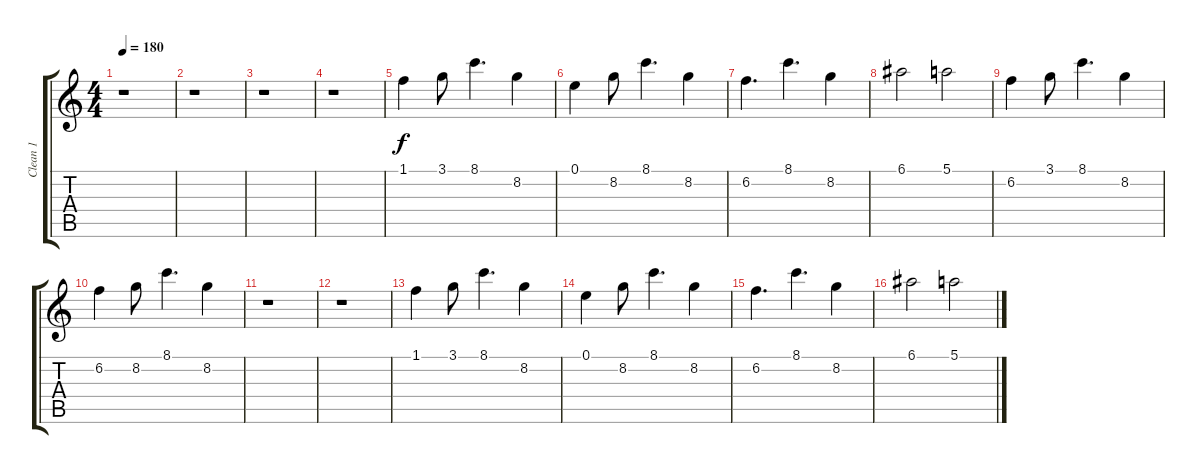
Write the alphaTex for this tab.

\track ("Clean 1" "Clean 1") {instrument electricguitarclean}
\staff {score tabs}
\tuning (E4 B3 G3 D3 A2 E2) {hide}
\ts (4 4)
\tempo 180
\clef g2
\ks c
r.1{dy f} |
r.1 |
r.1 |
r.1 |
1.1.4 3.1.8 8.1.4{d} 8.2.4 |
0.1.4 8.2.8 8.1.4{d} 8.2.4 |
6.2.4{d} 8.1.4{d} 8.2.4 |
6.1.2 5.1.2 |
6.2.4 3.1.8 8.1.4{d} 8.2.4 |
6.2.4 8.2.8 8.1.4{d} 8.2.4 |
r.1 |
r.1 |
1.1.4 3.1.8 8.1.4{d} 8.2.4 |
0.1.4 8.2.8 8.1.4{d} 8.2.4 |
6.2.4{d} 8.1.4{d} 8.2.4 |
6.1.2 5.1.2
